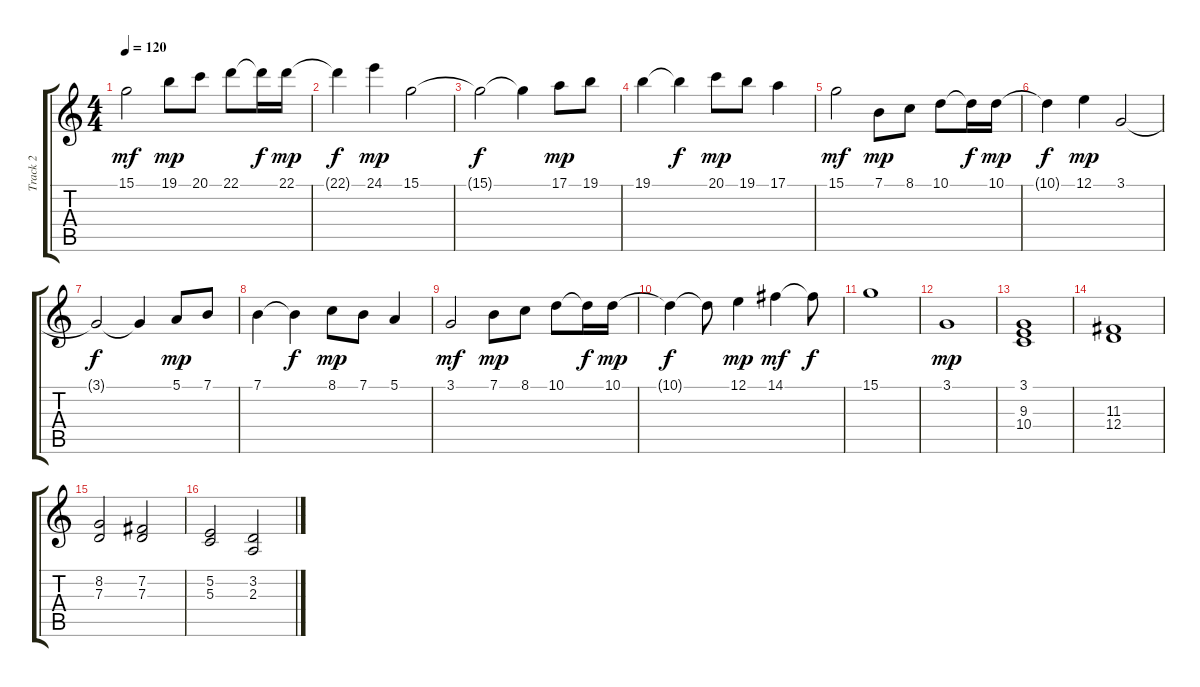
\track ("Track 2" "Track 2") {instrument stringensemble1}
\staff {score tabs}
\tuning (E4 B3 G3 D3 A2 E2) {hide}
\ts (4 4)
\tempo 120
\clef g2
\ks c
15.1.2{dy mf volume 14} 19.1.8{dy mp} 20.1.8 22.1.8 22.1{t}.16{dy f} 22.1.16{dy mp} |
22.1{t}.4{dy f} 24.1.4{dy mp} 15.1.2 |
15.1{t}.2{dy f} 15.1{t}.4 17.1.8{dy mp} 19.1.8 |
19.1.4 19.1{t}.4{dy f} 20.1.8{dy mp} 19.1.8 17.1.4 |
15.1.2{dy mf volume 14} 7.1.8{dy mp volume 14} 8.1.8 10.1.8 10.1{t}.16{dy f} 10.1.16{dy mp} |
10.1{t}.4{dy f} 12.1.4{dy mp} 3.1.2 |
3.1{t}.2{dy f} 3.1{t}.4 5.1.8{dy mp} 7.1.8 |
7.1.4 7.1{t}.4{dy f} 8.1.8{dy mp} 7.1.8 5.1.4 |
3.1.2{dy mf volume 14} 7.1.8{dy mp} 8.1.8 10.1.8 10.1{t}.16{dy f} 10.1.16{dy mp} |
10.1{t}.4{dy f} 10.1{t}.8 12.1.4{dy mp} 14.1.4{dy mf} 14.1{t}.8{dy f} |
15.1.1 |
3.1.1{dy mp} |
(3.1 9.3 10.4).1{volume 16 instrument stringensemble1} |
(11.3 12.4).1 |
(8.2 7.3).2 (7.2 7.3).2 |
(5.2 5.3).2 (3.2 2.3).2
